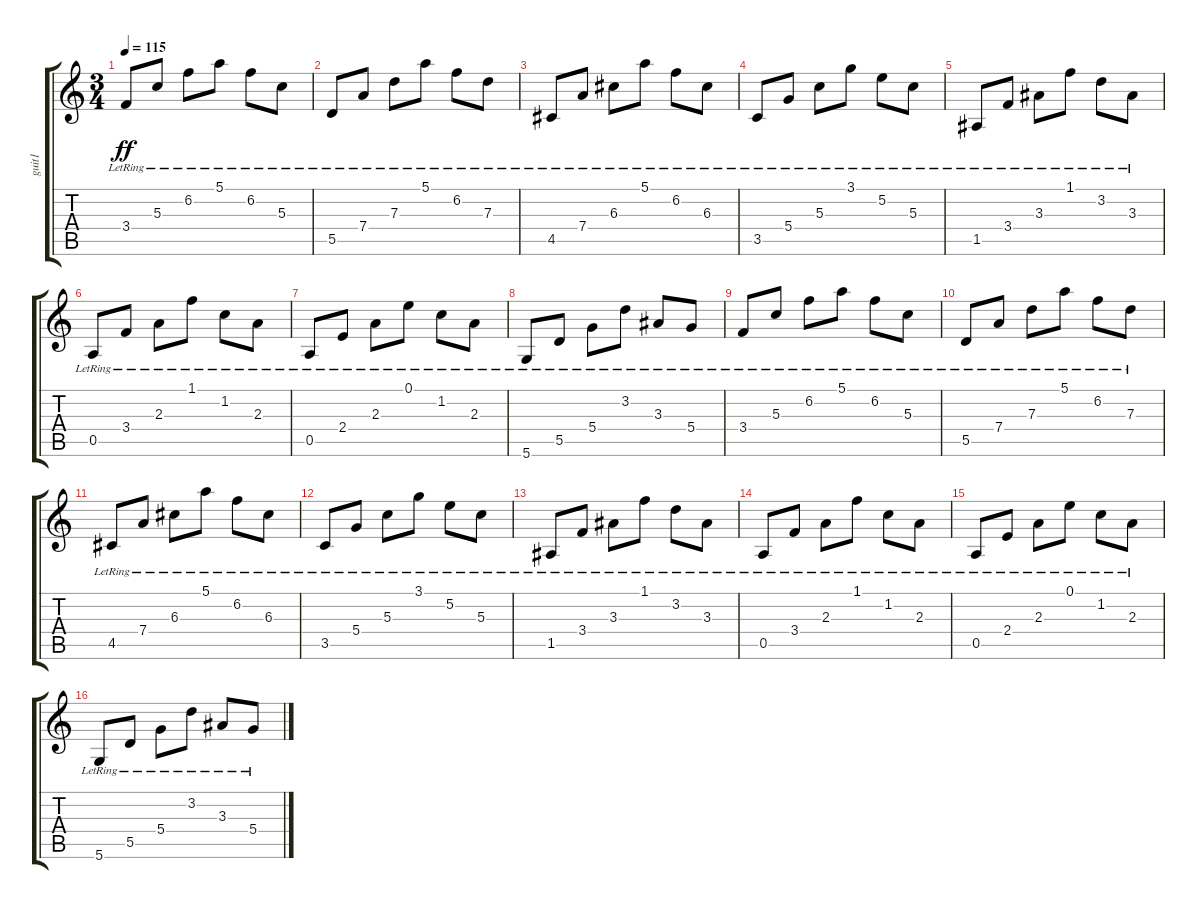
\track ("guit1" "guit1") {instrument electricguitarclean}
\staff {score tabs}
\tuning (E4 B3 G3 D3 A2 D2) {hide}
\ts (3 4)
\tempo 115
\clef g2
\ks c
3.4{lr}.8{dy ff} 5.3{lr}.8 6.2{lr}.8 5.1{lr}.8 6.2{lr}.8 5.3{lr}.8 |
5.5{lr}.8{instrument electricguitarclean} 7.4{lr}.8 7.3{lr}.8 5.1{lr}.8 6.2{lr}.8 7.3{lr}.8 |
4.5{lr}.8 7.4{lr}.8 6.3{lr}.8 5.1{lr}.8 6.2{lr}.8 6.3{lr}.8 |
3.5{lr}.8 5.4{lr}.8 5.3{lr}.8 3.1{lr}.8 5.2{lr}.8 5.3{lr}.8 |
1.5{lr}.8 3.4{lr}.8 3.3{lr}.8 1.1{lr}.8 3.2{lr}.8 3.3{lr}.8 |
0.5{lr}.8 3.4{lr}.8 2.3{lr}.8 1.1{lr}.8 1.2{lr}.8 2.3{lr}.8 |
0.5{lr}.8 2.4{lr}.8 2.3{lr}.8 0.1{lr}.8 1.2{lr}.8 2.3{lr}.8 |
5.6{lr}.8 5.5{lr}.8 5.4{lr}.8 3.2{lr}.8 3.3{lr}.8 5.4{lr}.8 |
3.4{lr}.8 5.3{lr}.8 6.2{lr}.8 5.1{lr}.8 6.2{lr}.8 5.3{lr}.8 |
5.5{lr}.8{instrument electricguitarclean} 7.4{lr}.8 7.3{lr}.8 5.1{lr}.8 6.2{lr}.8 7.3{lr}.8 |
4.5{lr}.8 7.4{lr}.8 6.3{lr}.8 5.1{lr}.8 6.2{lr}.8 6.3{lr}.8 |
3.5{lr}.8 5.4{lr}.8 5.3{lr}.8 3.1{lr}.8 5.2{lr}.8 5.3{lr}.8 |
1.5{lr}.8 3.4{lr}.8 3.3{lr}.8 1.1{lr}.8 3.2{lr}.8 3.3{lr}.8 |
0.5{lr}.8 3.4{lr}.8 2.3{lr}.8 1.1{lr}.8 1.2{lr}.8 2.3{lr}.8 |
0.5{lr}.8 2.4{lr}.8 2.3{lr}.8 0.1{lr}.8 1.2{lr}.8 2.3{lr}.8 |
5.6{lr}.8 5.5{lr}.8 5.4{lr}.8 3.2{lr}.8 3.3{lr}.8 5.4{lr}.8
